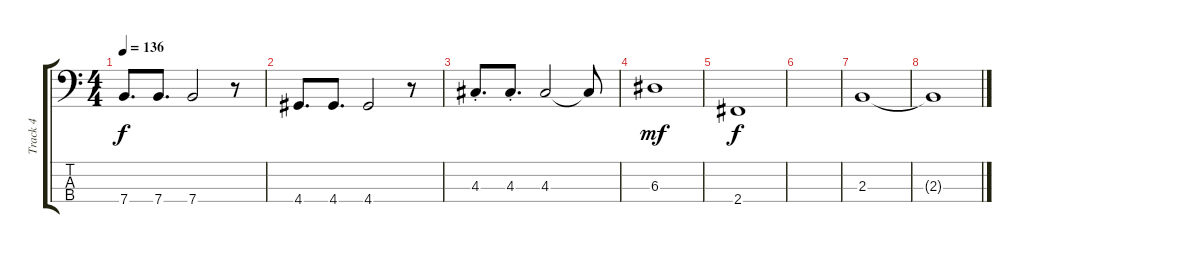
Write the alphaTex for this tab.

\track ("Track 4" "Track 4") {instrument electricbassfinger}
\staff {score tabs}
\tuning (G2 D2 A1 E1) {hide}
\ts (4 4)
\tempo 136
\clef f4
\ks c
7.4.8{d dy f} 7.4.8{d} 7.4.2 r.8 |
4.4.8{d} 4.4.8{d} 4.4.2 r.8 |
4.3{st}.8{d} 4.3{st}.8{d} 4.3.2 4.3{t}.8 |
6.3.1{dy mf} |
2.4.1{dy f} |
|
2.3.1 |
2.3{t}.1
